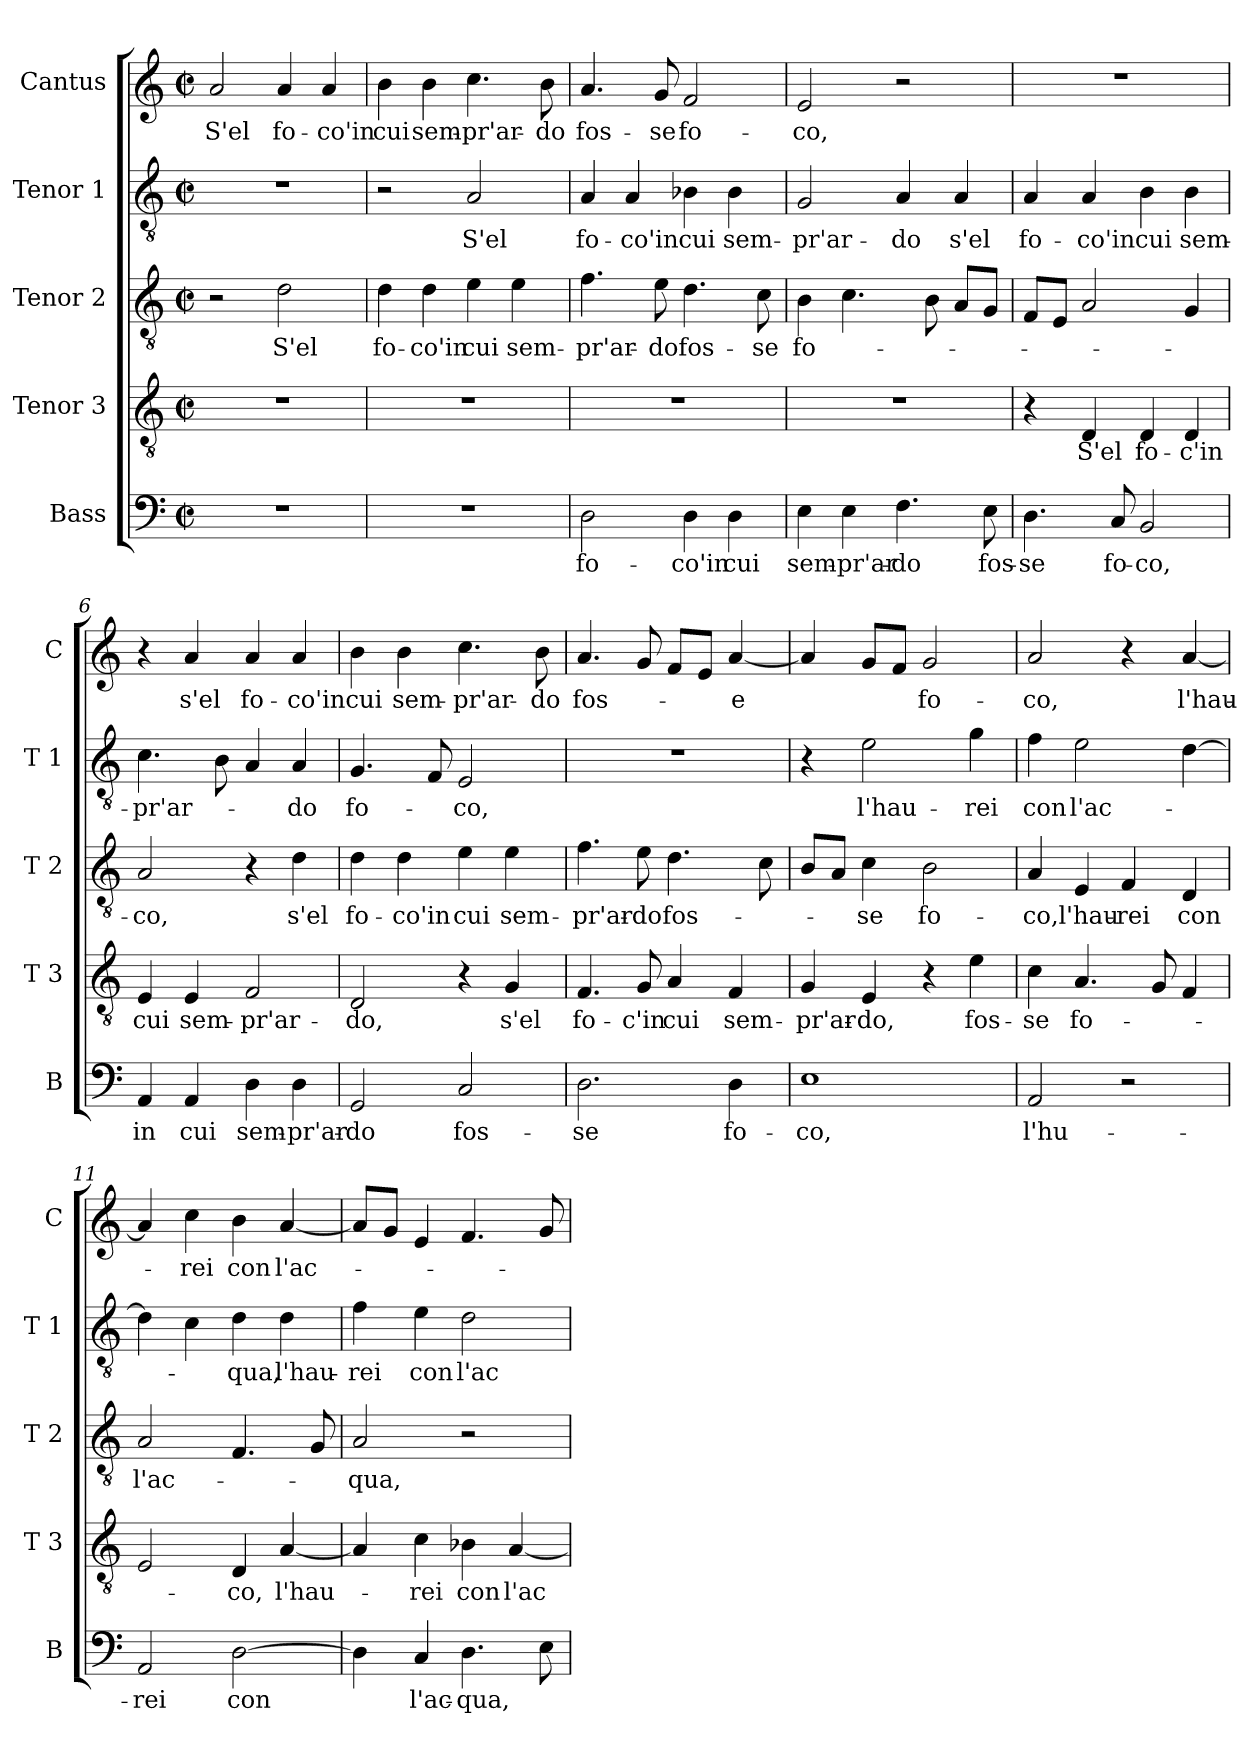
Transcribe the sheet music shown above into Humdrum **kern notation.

**kern	**text	**kern	**text	**kern	**text	**kern	**text	**kern	**text
*part5	*part5	*part4	*part4	*part3	*part3	*part2	*part2	*part1	*part1
*staff5	*staff5	*staff4	*staff4	*staff3	*staff3	*staff2	*staff2	*staff1	*staff1
*I"Bass	*	*I"Tenor 3	*	*I"Tenor 2	*	*I"Tenor 1	*	*I"Cantus	*
*I'B	*	*I'T 3	*	*I'T 2	*	*I'T 1	*	*I'C	*
*clefF4	*	*clefGv2	*	*clefGv2	*	*clefGv2	*	*clefG2	*
*k[]	*	*k[]	*	*k[]	*	*k[]	*	*k[]	*
*C:	*	*C:	*	*C:	*	*C:	*	*C:	*
*M2/2	*	*M2/2	*	*M2/2	*	*M2/2	*	*M2/2	*
*met(c|)	*	*met(c|)	*	*met(c|)	*	*met(c|)	*	*met(c|)	*
=1	=1	=1	=1	=1	=1	=1	=1	=1	=1
1r	.	1r	.	2r	.	1r	.	2a/	S'el
.	.	.	.	2d\	S'el	.	.	4a/	fo-
.	.	.	.	.	.	.	.	4a/	-co'in
=2	=2	=2	=2	=2	=2	=2	=2	=2	=2
1r	.	1r	.	4d\	fo-	2r	.	4b\	cui
.	.	.	.	4d\	-co'in	.	.	4b\	sem-
.	.	.	.	4e\	cui	2A/	S'el	4.cc\	-pr'ar-
.	.	.	.	4e\	sem-	.	.	.	.
.	.	.	.	.	.	.	.	8b\	-do
=3	=3	=3	=3	=3	=3	=3	=3	=3	=3
2D\	fo-	1r	.	4.f\	-pr'ar-	4A/	fo-	4.a/	fos-
.	.	.	.	.	.	4A/	-co'in	.	.
.	.	.	.	8e\	-do	.	.	8g/	-se
4D\	-co'in	.	.	4.d\	fos-	4B-X\	cui	2f/	fo-
4D\	cui	.	.	.	.	4B-\	sem-	.	.
.	.	.	.	8c\	-se	.	.	.	.
=4	=4	=4	=4	=4	=4	=4	=4	=4	=4
4E\	sem-	1r	.	4B\	fo-	2G/	-pr'ar-	2e/	-co,
4E\	-pr'ar-	.	.	4.c\	.	.	.	.	.
4.F\	-do	.	.	.	.	4A/	-do	2r	.
.	.	.	.	8B\	.	.	.	.	.
.	.	.	.	8A/L	.	4A/	s'el	.	.
8E\	fos-	.	.	8G/J	.	.	.	.	.
=5	=5	=5	=5	=5	=5	=5	=5	=5	=5
4.D\	-se	4r	.	8F/L	.	4A/	fo-	1r	.
.	.	.	.	8E/J	.	.	.	.	.
.	.	4D/	S'el	2A/	.	4A/	-co'in	.	.
8C/	fo-	.	.	.	.	.	.	.	.
2BB/	-co,	4D/	fo-	.	.	4B\	cui	.	.
.	.	4D/	-c'in	4G/	.	4B\	sem-	.	.
!!LO:LB:g=z
=6	=6	=6	=6	=6	=6	=6	=6	=6	=6
4AA/	in	4E/	cui	2A/	-co,	4.c\	-pr'ar-	4r	.
4AA/	cui	4E/	sem-	.	.	.	.	4a/	s'el
.	.	.	.	.	.	8B\	.	.	.
4D\	sem-	2F/	-pr'ar-	4r	.	4A/	.	4a/	fo-
4D\	-pr'ar-	.	.	4d\	s'el	4A/	-do	4a/	-co'in
=7	=7	=7	=7	=7	=7	=7	=7	=7	=7
2GG/	-do	2D/	-do,	4d\	fo-	4.G/	fo-	4b\	cui
.	.	.	.	4d\	-co'in	.	.	4b\	sem-
.	.	.	.	.	.	8F/	.	.	.
2C/	fos-	4r	.	4e\	cui	2E/	-co,	4.cc\	-pr'ar-
.	.	4G/	s'el	4e\	sem-	.	.	.	.
.	.	.	.	.	.	.	.	8b\	-do
=8	=8	=8	=8	=8	=8	=8	=8	=8	=8
2.D\	-se	4.F/	fo-	4.f\	-pr'ar-	1r	.	4.a/	fos-
.	.	8G/	-c'in	8e\	-do	.	.	8g/	.
.	.	4A/	cui	4.d\	fos-	.	.	8f/L	.
.	.	.	.	.	.	.	.	8e/J	.
4D\	fo-	4F/	sem-	.	.	.	.	[4a/	-e
.	.	.	.	8c\	.	.	.	.	.
=9	=9	=9	=9	=9	=9	=9	=9	=9	=9
1E	-co,	4G/	-pr'ar-	8B/L	.	4r	.	4a/]	.
.	.	.	.	8A/J	.	.	.	.	.
.	.	4E/	-do,	4c\	-se	2e\	l'hau-	8g/L	.
.	.	.	.	.	.	.	.	8f/J	.
.	.	4r	.	2B\	fo-	.	.	2g/	fo-
.	.	4e\	fos-	.	.	4g\	-rei	.	.
=10	=10	=10	=10	=10	=10	=10	=10	=10	=10
2AA/	l'hu-	4c\	-se	4A/	-co,	4f\	con	2a/	-co,
.	.	4.A/	fo-	4E/	l'hau-	2e\	l'ac-	.	.
2r	.	.	.	4F/	-rei	.	.	4r	.
.	.	8G/	.	.	.	.	.	.	.
.	.	4F/	.	4D/	con	[4d\	.	[4a/	l'hau-
!!LO:PB:g=z
=11	=11	=11	=11	=11	=11	=11	=11	=11	=11
2AA/	-rei	2E/	.	2A/	l'ac-	4d\]	.	4a/]	.
.	.	.	.	.	.	4c\	.	4cc\	-rei
[2D\	con	4D/	-co,	4.F/	.	4d\	-qua,	4b\	con
.	.	[4A/	l'hau-	.	.	4d\	l'hau-	[4a/	l'ac-
.	.	.	.	8G/	.	.	.	.	.
=12	=12	=12	=12	=12	=12	=12	=12	=12	=12
4D\]	.	4A/]	.	2A/	-qua,	4f\	-rei	8a/L]	.
.	.	.	.	.	.	.	.	8g/J	.
4C/	l'ac-	4c\	-rei	.	.	4e\	con	4e/	.
4.D\	-qua,	4B-X\	con	2r	.	2d\	l'ac-	4.f/	.
.	.	[4A/	l'ac-	.	.	.	.	.	.
8E\	.	.	.	.	.	.	.	8g/	.
=	=	=	=	=	=	=	=	=	=
*-	*-	*-	*-	*-	*-	*-	*-	*-	*-
